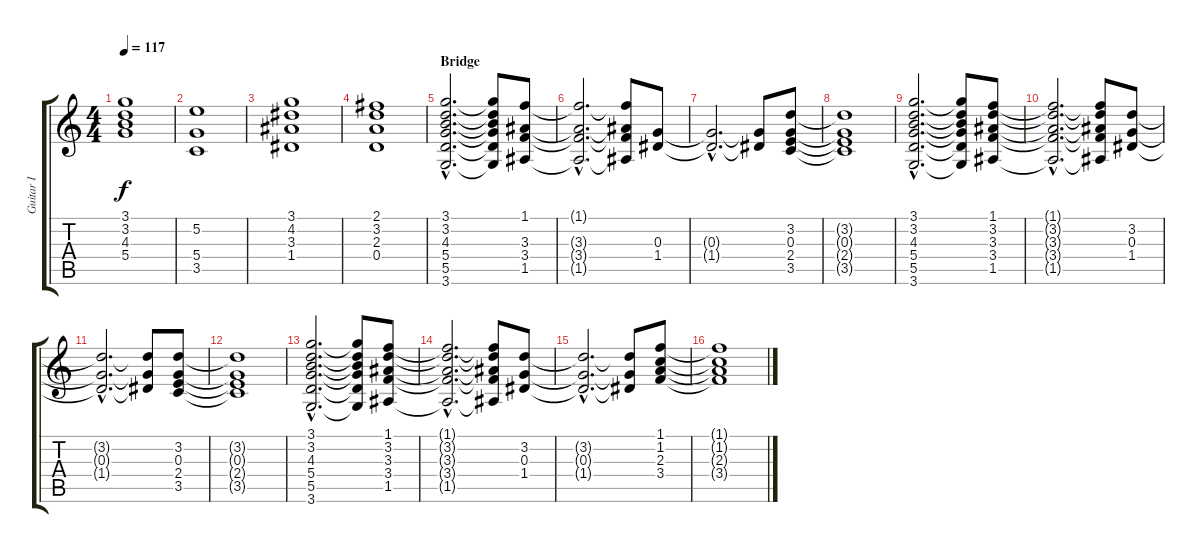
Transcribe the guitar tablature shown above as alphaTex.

\track ("Guitar I" "Guitar I") {instrument distortionguitar}
\staff {score tabs}
\tuning (E4 B3 G3 D3 A2 E2) {hide}
\ts (4 4)
\tempo 117
\clef g2
\ks c
(3.1 3.2 4.3 5.4).1{dy f} |
(5.2 5.4 3.5).1 |
(3.1 4.2 3.3 1.4).1 |
(2.1 3.2 2.3 0.4).1 |
\section ("" "Bridge")
(3.1{hac} 3.2{hac} 4.3{hac} 5.4{hac} 5.5{hac} 3.6{hac}).2{d volume 12} (3.1{t} 3.2{t} 4.3{t} 5.4{t} 5.5{t} 3.6{t}).8 (1.1 3.3 3.4 1.5).8 |
(1.1{hac t} 3.3{hac t} 3.4{hac t} 1.5{hac t}).2{d} (1.1{t} 3.3{t} 3.4{t} 1.5{t}).8 (0.3 1.4).8 |
(0.3{hac t} 1.4{hac t}).2{d} (0.3{t} 1.4{t}).8 (3.2 0.3 2.4 3.5).8 |
(3.2{t} 0.3{t} 2.4{t} 3.5{t}).1 |
(3.1{hac} 3.2{hac} 4.3{hac} 5.4{hac} 5.5{hac} 3.6{hac}).2{d} (3.1{t} 3.2{t} 4.3{t} 5.4{t} 5.5{t} 3.6{t}).8 (1.1 3.2 3.3 3.4 1.5).8 |
(1.1{hac t} 3.2{hac t} 3.3{hac t} 3.4{hac t} 1.5{hac t}).2{d} (1.1{t} 3.2{t} 3.3{t} 3.4{t} 1.5{t}).8 (3.2 0.3 1.4).8 |
(3.2{hac t} 0.3{hac t} 1.4{hac t}).2{d} (3.2{t} 0.3{t} 1.4{t}).8 (3.2 0.3 2.4 3.5).8 |
(3.2{t} 0.3{t} 2.4{t} 3.5{t}).1 |
(3.1{hac} 3.2{hac} 4.3{hac} 5.4{hac} 5.5{hac} 3.6{hac}).2{d} (3.1{t} 3.2{t} 4.3{t} 5.4{t} 5.5{t} 3.6{t}).8 (1.1 3.2 3.3 3.4 1.5).8 |
(1.1{hac t} 3.2{hac t} 3.3{hac t} 3.4{hac t} 1.5{hac t}).2{d} (1.1{t} 3.2{t} 3.3{t} 3.4{t} 1.5{t}).8 (3.2 0.3 1.4).8 |
(3.2{hac t} 0.3{hac t} 1.4{hac t}).2{d} (3.2{t} 0.3{t} 1.4{t}).8 (1.1 1.2 2.3 3.4).8 |
(1.1{t} 1.2{t} 2.3{t} 3.4{t}).1
